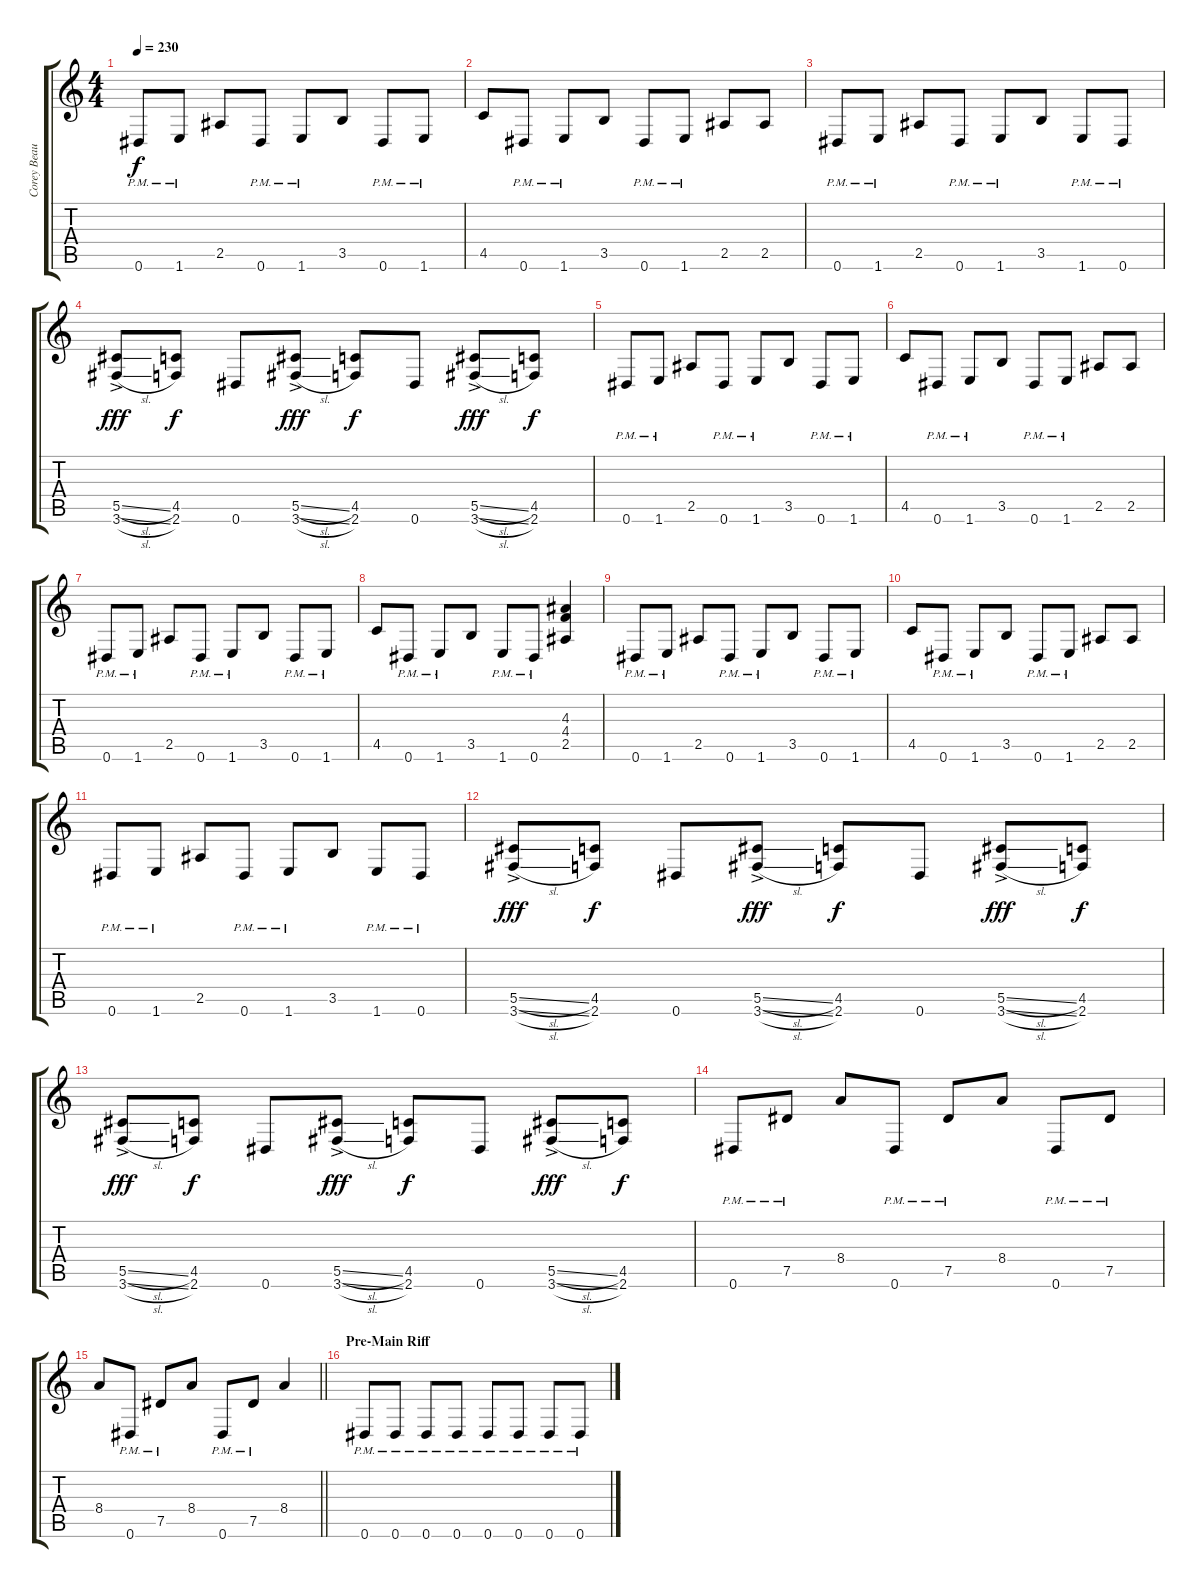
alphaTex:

\track ("Corey Beaulieu (lead guitar)" "Corey Beau") {instrument distortionguitar}
\staff {score tabs}
\tuning (Eb4 Bb3 Gb3 Db3 Ab2 Eb2) {hide}
\ts (4 4)
\tempo 230
\clef g2
\ks c
0.6{pm}.8{dy f} 1.6{pm}.8 2.5.8 0.6{pm}.8 1.6{pm}.8 3.5.8 0.6{pm}.8 1.6{pm}.8 |
4.5.8 0.6{pm}.8 1.6{pm}.8 3.5.8 0.6{pm}.8 1.6{pm}.8 2.5.8 2.5.8 |
0.6{pm}.8 1.6{pm}.8 2.5.8 0.6{pm}.8 1.6{pm}.8 3.5.8 1.6{pm}.8 0.6{pm}.8 |
(5.5{sl ac} 3.6{sl ac}).8{dy fff} (4.5 2.6).8{dy f} 0.6.8 (5.5{sl ac} 3.6{sl ac}).8{dy fff} (4.5 2.6).8{dy f} 0.6.8 (5.5{sl ac} 3.6{sl ac}).8{dy fff} (4.5 2.6).8{dy f} |
0.6{pm}.8 1.6{pm}.8 2.5.8 0.6{pm}.8 1.6{pm}.8 3.5.8 0.6{pm}.8 1.6{pm}.8 |
4.5.8 0.6{pm}.8 1.6{pm}.8 3.5.8 0.6{pm}.8 1.6{pm}.8 2.5.8 2.5.8 |
0.6{pm}.8 1.6{pm}.8 2.5.8 0.6{pm}.8 1.6{pm}.8 3.5.8 0.6{pm}.8 1.6{pm}.8 |
4.5.8 0.6{pm}.8 1.6{pm}.8 3.5.8 1.6{pm}.8 0.6{pm}.8 (4.3 4.4 2.5).4 |
0.6{pm}.8 1.6{pm}.8 2.5.8 0.6{pm}.8 1.6{pm}.8 3.5.8 0.6{pm}.8 1.6{pm}.8 |
4.5.8 0.6{pm}.8 1.6{pm}.8 3.5.8 0.6{pm}.8 1.6{pm}.8 2.5.8 2.5.8 |
0.6{pm}.8 1.6{pm}.8 2.5.8 0.6{pm}.8 1.6{pm}.8 3.5.8 1.6{pm}.8 0.6{pm}.8 |
(5.5{sl ac} 3.6{sl ac}).8{dy fff} (4.5 2.6).8{dy f} 0.6.8 (5.5{sl ac} 3.6{sl ac}).8{dy fff} (4.5 2.6).8{dy f} 0.6.8 (5.5{sl ac} 3.6{sl ac}).8{dy fff} (4.5 2.6).8{dy f} |
(5.5{sl ac} 3.6{sl ac}).8{dy fff} (4.5 2.6).8{dy f} 0.6.8 (5.5{sl ac} 3.6{sl ac}).8{dy fff} (4.5 2.6).8{dy f} 0.6.8 (5.5{sl ac} 3.6{sl ac}).8{dy fff} (4.5 2.6).8{dy f} |
0.6{pm}.8 7.5{pm}.8 8.4.8 0.6{pm}.8 7.5{pm}.8 8.4.8 0.6{pm}.8 7.5{pm}.8 |
\barLineRight lightlight
8.4.8 0.6{pm}.8 7.5{pm}.8 8.4.8 0.6{pm}.8 7.5{pm}.8 8.4.4 |
\section ("" "Pre-Main Riff")
0.6{pm}.8 0.6{pm}.8 0.6{pm}.8 0.6{pm}.8 0.6{pm}.8 0.6{pm}.8 0.6{pm}.8 0.6{pm}.8
